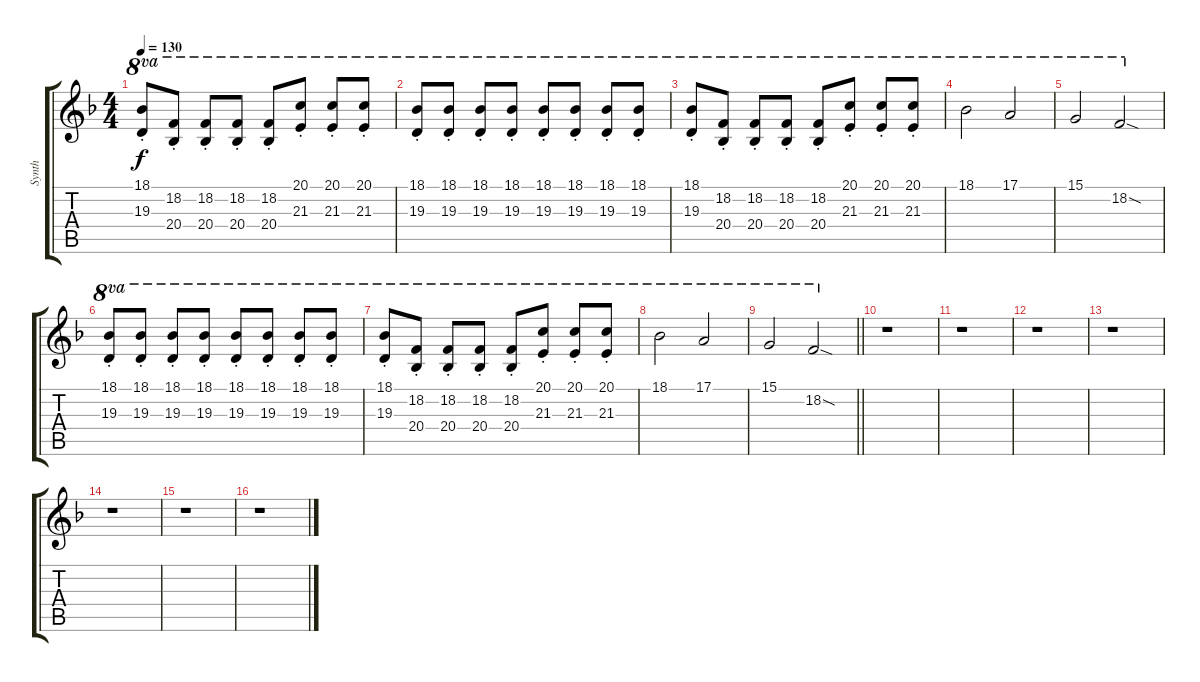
\track ("Synth" "Synth") {instrument synthstrings1}
\staff {score tabs}
\tuning (E4 B3 G3 D3 A2 E2) {hide}
\ts (4 4)
\tempo 130
\clef g2
\ks f
(18.1{st} 19.3{st}).8{ot 8va dy f} (18.2{st} 20.4{st}).8{ot 8va} (18.2{st} 20.4{st}).8{ot 8va} (18.2{st} 20.4{st}).8{ot 8va} (18.2{st} 20.4{st}).8{ot 8va} (20.1{st} 21.3{st}).8{ot 8va} (20.1{st} 21.3{st}).8{ot 8va} (20.1{st} 21.3{st}).8{ot 8va} |
(18.1{st} 19.3{st}).8{ot 8va} (18.1{st} 19.3{st}).8{ot 8va} (18.1{st} 19.3{st}).8{ot 8va} (18.1{st} 19.3{st}).8{ot 8va} (18.1{st} 19.3{st}).8{ot 8va} (18.1{st} 19.3{st}).8{ot 8va} (18.1{st} 19.3{st}).8{ot 8va} (18.1{st} 19.3{st}).8{ot 8va} |
(18.1{st} 19.3{st}).8{ot 8va} (18.2{st} 20.4{st}).8{ot 8va} (18.2{st} 20.4{st}).8{ot 8va} (18.2{st} 20.4{st}).8{ot 8va} (18.2{st} 20.4{st}).8{ot 8va} (20.1{st} 21.3{st}).8{ot 8va} (20.1{st} 21.3{st}).8{ot 8va} (20.1{st} 21.3{st}).8{ot 8va} |
18.1.2{ot 8va} 17.1.2{ot 8va} |
15.1.2{ot 8va} 18.2{sod}.2{ot 8va} |
(18.1{st} 19.3{st}).8{ot 8va} (18.1{st} 19.3{st}).8{ot 8va} (18.1{st} 19.3{st}).8{ot 8va} (18.1{st} 19.3{st}).8{ot 8va} (18.1{st} 19.3{st}).8{ot 8va} (18.1{st} 19.3{st}).8{ot 8va} (18.1{st} 19.3{st}).8{ot 8va} (18.1{st} 19.3{st}).8{ot 8va} |
(18.1{st} 19.3{st}).8{ot 8va} (18.2{st} 20.4{st}).8{ot 8va} (18.2{st} 20.4{st}).8{ot 8va} (18.2{st} 20.4{st}).8{ot 8va} (18.2{st} 20.4{st}).8{ot 8va} (20.1{st} 21.3{st}).8{ot 8va} (20.1{st} 21.3{st}).8{ot 8va} (20.1{st} 21.3{st}).8{ot 8va} |
18.1.2{ot 8va} 17.1.2{ot 8va} |
\barLineRight lightlight
15.1.2{ot 8va} 18.2{sod}.2{ot 8va} |
r.1 |
r.1 |
r.1 |
r.1 |
r.1 |
r.1 |
r.1
